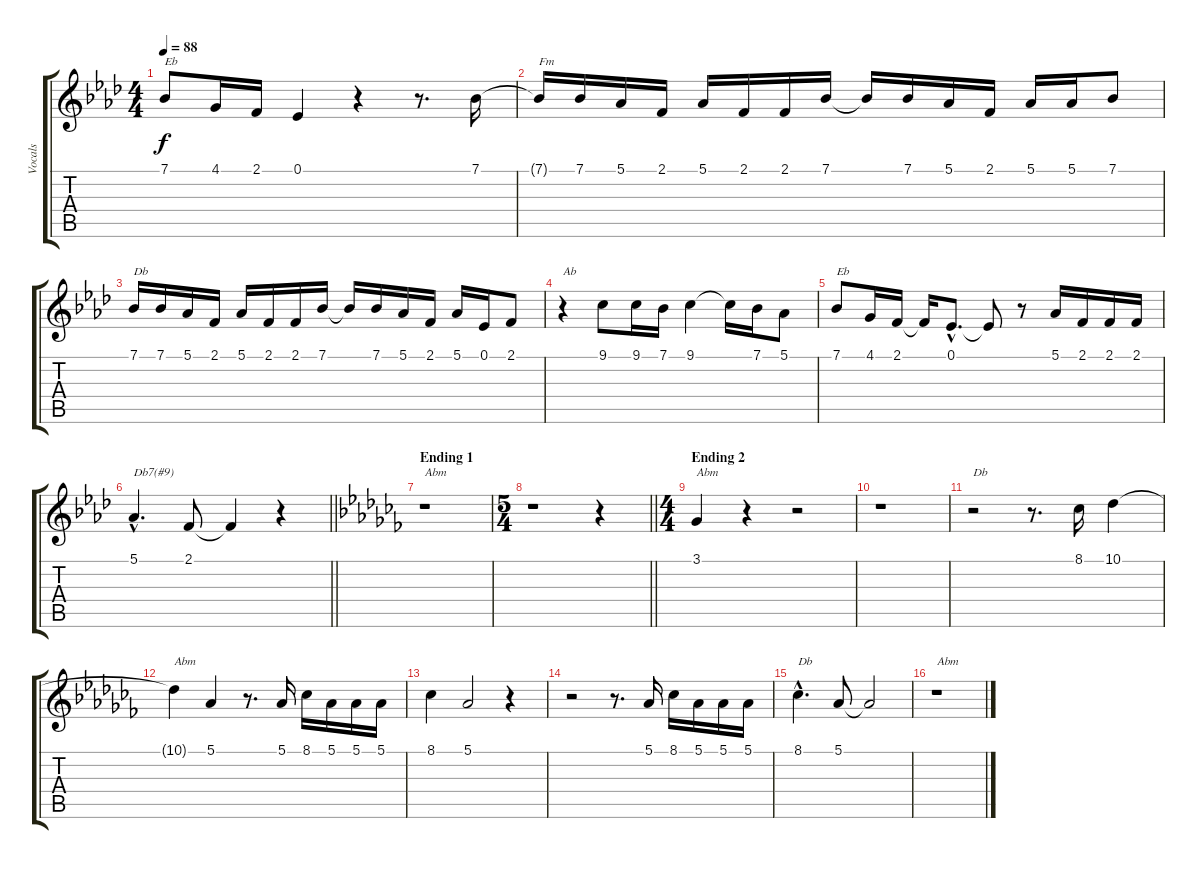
\track ("Vocals" "Vocals") {instrument sopranosax}
\staff {score tabs}
\tuning (Eb4 Bb3 Gb3 Db3 Ab2 Eb2) {hide}
\ts (4 4)
\tempo 88
\clef g2
\ks fminor
7.1.8{txt "Eb" dy f} 4.1.16 2.1.16 0.1.4 r.4 r.8{d} 7.1.16 |
7.1{t}.16{txt "Fm"} 7.1.16 5.1.16 2.1.16 5.1.16 2.1.16 2.1.16 7.1.16 7.1{t}.16 7.1.16 5.1.16 2.1.16 5.1.16 5.1.16 7.1.8 |
7.1.16{txt "Db"} 7.1.16 5.1.16 2.1.16 5.1.16 2.1.16 2.1.16 7.1.16 7.1{t}.16 7.1.16 5.1.16 2.1.16 5.1.16 0.1.16 2.1.8 |
r.4{txt "Ab"} 9.1.8 9.1.16 7.1.16 9.1.4 9.1{t}.16 7.1.16 5.1.8 |
7.1.8{txt "Eb"} 4.1.16 2.1.16 2.1{t}.16 0.1{hac}.8{d} 0.1{t}.8 r.8 5.1.16 2.1.16 2.1.16 2.1.16 |
\barLineRight lightlight
5.1{hac}.4{d txt "Db7(#9)"} 2.1.8 2.1{t}.4 r.4 |
\section ("" "Ending 1")
\ks abminor
r.1{txt "Abm"} |
\ts (5 4)
\barLineRight lightlight
r.1 r.4 |
\ts (4 4)
\section ("" "Ending 2")
3.1.4{txt "Abm"} r.4 r.2 |
r.1 |
r.2{txt "Db"} r.8{d} 8.1.16 10.1.4 |
10.1{t}.4{txt "Abm"} 5.1.4 r.8{d} 5.1.16 8.1.16 5.1.16 5.1.16 5.1.16 |
8.1.4 5.1.2 r.4 |
r.2 r.8{d} 5.1.16 8.1.16 5.1.16 5.1.16 5.1.16 |
8.1{hac}.4{d txt "Db"} 5.1.8 5.1{t}.2 |
r.1{txt "Abm"}
